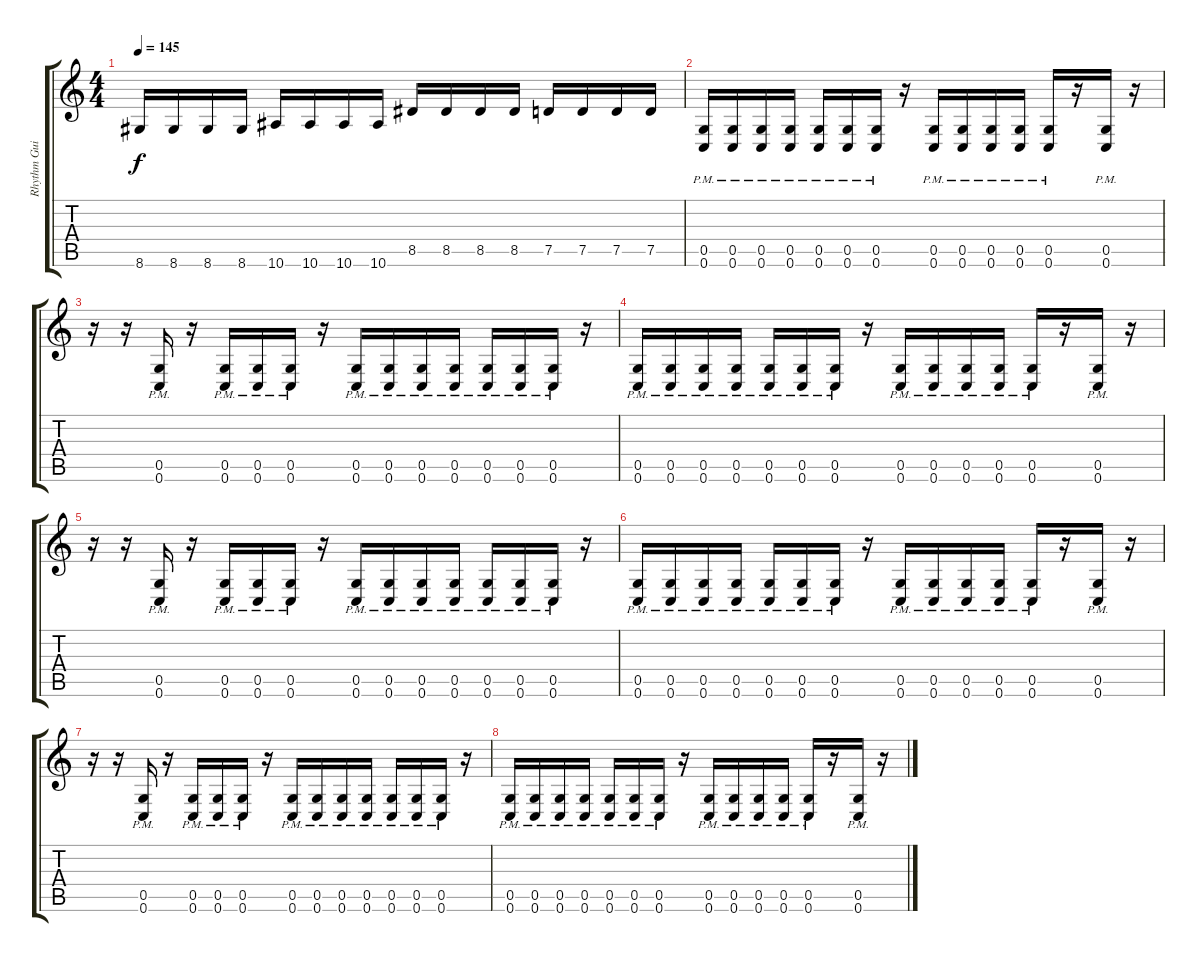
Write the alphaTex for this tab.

\track ("Rhythm Guitar 1" "Rhythm Gui") {instrument distortionguitar}
\staff {score tabs}
\tuning (D4 A3 F3 C3 G2 C2) {hide}
\ts (4 4)
\tempo 145
\clef g2
\ks c
8.6.16{dy f} 8.6.16 8.6.16 8.6.16 10.6.16 10.6.16 10.6.16 10.6.16 8.5.16 8.5.16 8.5.16 8.5.16 7.5.16 7.5.16 7.5.16 7.5.16 |
(0.5{pm} 0.6{pm}).16 (0.5{pm} 0.6{pm}).16 (0.5{pm} 0.6{pm}).16 (0.5{pm} 0.6{pm}).16 (0.5{pm} 0.6{pm}).16 (0.5{pm} 0.6{pm}).16 (0.5{pm} 0.6{pm}).16 r.16 (0.5{pm} 0.6{pm}).16 (0.5{pm} 0.6{pm}).16 (0.5{pm} 0.6{pm}).16 (0.5{pm} 0.6{pm}).16 (0.5{pm} 0.6{pm}).16 r.16 (0.5{pm} 0.6{pm}).16 r.16 |
r.16 r.16 (0.5{pm} 0.6{pm}).16 r.16 (0.5{pm} 0.6{pm}).16 (0.5{pm} 0.6{pm}).16 (0.5{pm} 0.6{pm}).16 r.16 (0.5{pm} 0.6{pm}).16 (0.5{pm} 0.6{pm}).16 (0.5{pm} 0.6{pm}).16 (0.5{pm} 0.6{pm}).16 (0.5{pm} 0.6{pm}).16 (0.5{pm} 0.6{pm}).16 (0.5{pm} 0.6{pm}).16 r.16 |
(0.5{pm} 0.6{pm}).16 (0.5{pm} 0.6{pm}).16 (0.5{pm} 0.6{pm}).16 (0.5{pm} 0.6{pm}).16 (0.5{pm} 0.6{pm}).16 (0.5{pm} 0.6{pm}).16 (0.5{pm} 0.6{pm}).16 r.16 (0.5{pm} 0.6{pm}).16 (0.5{pm} 0.6{pm}).16 (0.5{pm} 0.6{pm}).16 (0.5{pm} 0.6{pm}).16 (0.5{pm} 0.6{pm}).16 r.16 (0.5{pm} 0.6{pm}).16 r.16 |
r.16 r.16 (0.5{pm} 0.6{pm}).16 r.16 (0.5{pm} 0.6{pm}).16 (0.5{pm} 0.6{pm}).16 (0.5{pm} 0.6{pm}).16 r.16 (0.5{pm} 0.6{pm}).16 (0.5{pm} 0.6{pm}).16 (0.5{pm} 0.6{pm}).16 (0.5{pm} 0.6{pm}).16 (0.5{pm} 0.6{pm}).16 (0.5{pm} 0.6{pm}).16 (0.5{pm} 0.6{pm}).16 r.16 |
(0.5{pm} 0.6{pm}).16 (0.5{pm} 0.6{pm}).16 (0.5{pm} 0.6{pm}).16 (0.5{pm} 0.6{pm}).16 (0.5{pm} 0.6{pm}).16 (0.5{pm} 0.6{pm}).16 (0.5{pm} 0.6{pm}).16 r.16 (0.5{pm} 0.6{pm}).16 (0.5{pm} 0.6{pm}).16 (0.5{pm} 0.6{pm}).16 (0.5{pm} 0.6{pm}).16 (0.5{pm} 0.6{pm}).16 r.16 (0.5{pm} 0.6{pm}).16 r.16 |
r.16 r.16 (0.5{pm} 0.6{pm}).16 r.16 (0.5{pm} 0.6{pm}).16 (0.5{pm} 0.6{pm}).16 (0.5{pm} 0.6{pm}).16 r.16 (0.5{pm} 0.6{pm}).16 (0.5{pm} 0.6{pm}).16 (0.5{pm} 0.6{pm}).16 (0.5{pm} 0.6{pm}).16 (0.5{pm} 0.6{pm}).16 (0.5{pm} 0.6{pm}).16 (0.5{pm} 0.6{pm}).16 r.16 |
(0.5{pm} 0.6{pm}).16 (0.5{pm} 0.6{pm}).16 (0.5{pm} 0.6{pm}).16 (0.5{pm} 0.6{pm}).16 (0.5{pm} 0.6{pm}).16 (0.5{pm} 0.6{pm}).16 (0.5{pm} 0.6{pm}).16 r.16 (0.5{pm} 0.6{pm}).16 (0.5{pm} 0.6{pm}).16 (0.5{pm} 0.6{pm}).16 (0.5{pm} 0.6{pm}).16 (0.5{pm} 0.6{pm}).16 r.16 (0.5{pm} 0.6{pm}).16 r.16
